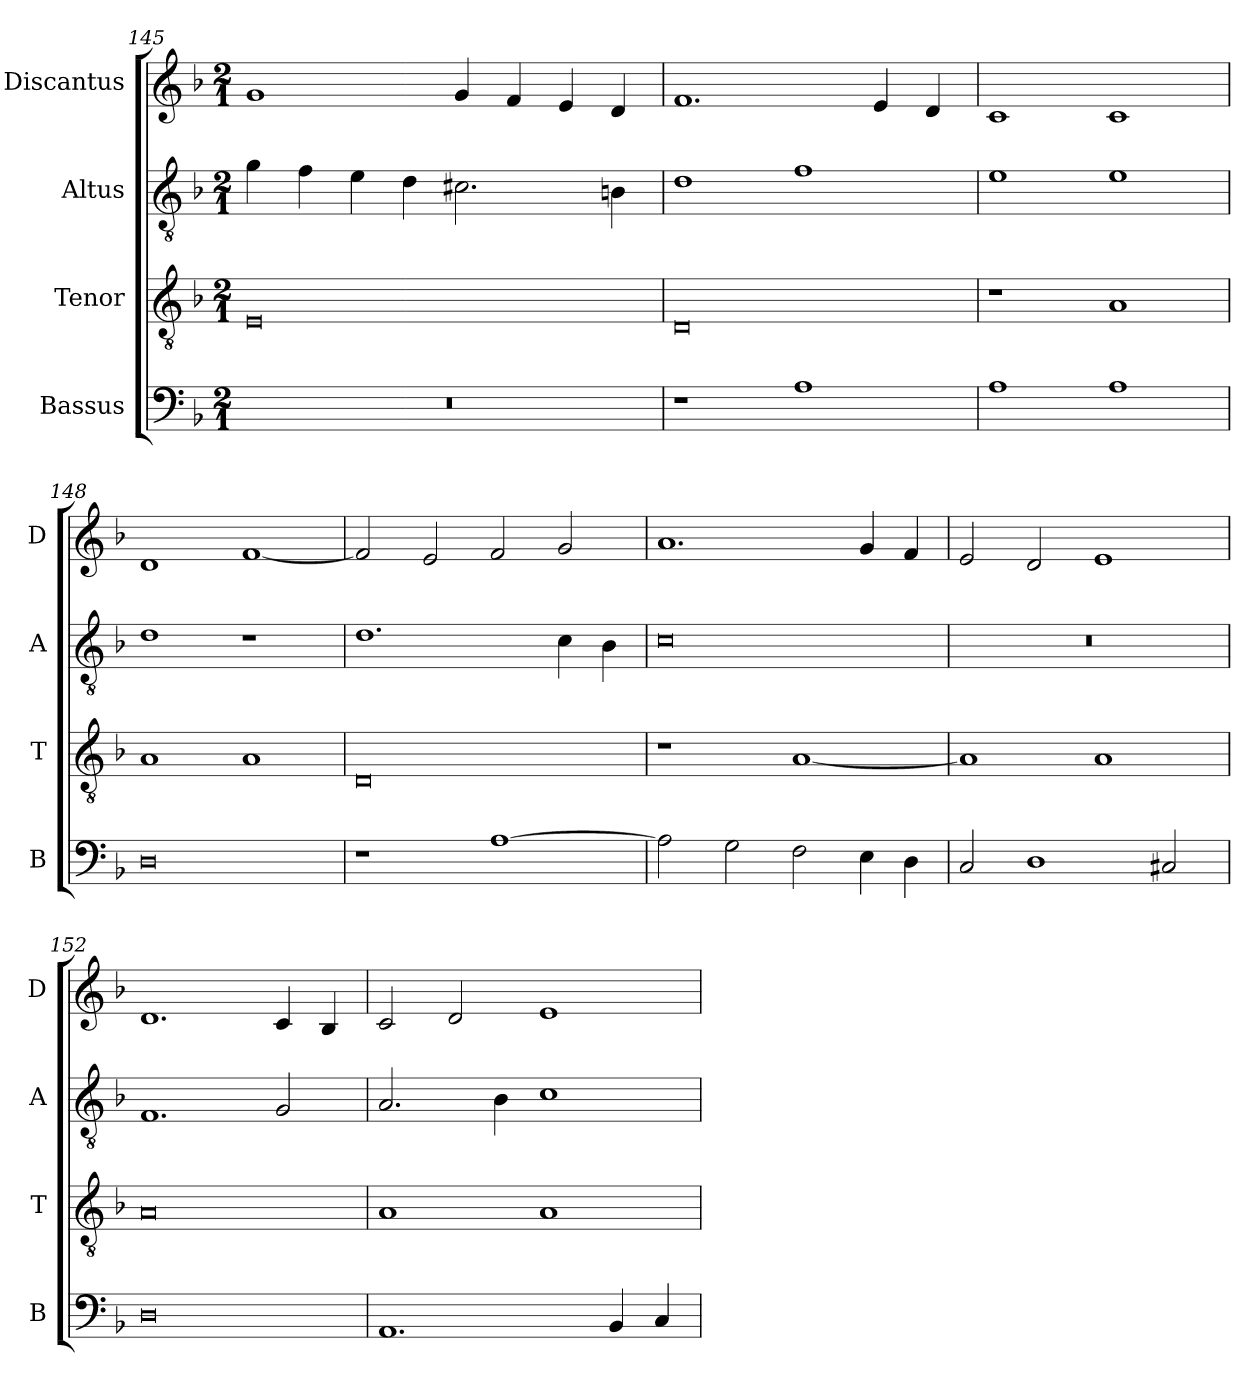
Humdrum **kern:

**kern	**kern	**kern	**kern
*part4	*part3	*part2	*part1
*staff4	*staff3	*staff2	*staff1
*I"Bassus	*I"Tenor	*I"Altus	*I"Discantus
*I'B	*I'T	*I'A	*I'D
*clefF4	*clefGv2	*clefGv2	*clefG2
*k[b-]	*k[b-]	*k[b-]	*k[b-]
*M2/1	*M2/1	*M2/1	*M2/1
=145	=145	=145	=145
0r	0E	4g\	1g
.	.	4f\	.
.	.	4e\	.
.	.	4d\	.
.	.	2.c#X\	4g/
.	.	.	4f/
.	.	.	4e/
.	.	4Bn\	4d/
=146	=146	=146	=146
1r	0D	1d	1.f
1A	.	1f	.
.	.	.	4e/
.	.	.	4d/
=147	=147	=147	=147
1A	1r	1e	1c
1A	1A	1e	1c
=148	=148	=148	=148
0D	1A	1d	1d
.	1A	1r	[1f
=149	=149	=149	=149
1r	0D	1.d	2f/]
.	.	.	2e/
[1A	.	.	2f/
.	.	4c\	2g/
.	.	4B-\	.
=150	=150	=150	=150
2A\]	1r	0c	1.a
2G\	.	.	.
2F\	[1A	.	.
4E\	.	.	4g/
4D\	.	.	4f/
=151	=151	=151	=151
2C/	1A]	0r	2e/
1D	.	.	2d/
.	1A	.	1e
2C#X/	.	.	.
=152	=152	=152	=152
0D	0A	1.F	1.d
.	.	2G/	4c/
.	.	.	4B-/
=153	=153	=153	=153
1.AA	1A	2.A/	2c/
.	.	.	2d/
.	.	4B-\	.
.	1A	1c	1e
4BB-/	.	.	.
4C/	.	.	.
=	=	=	=
*-	*-	*-	*-
